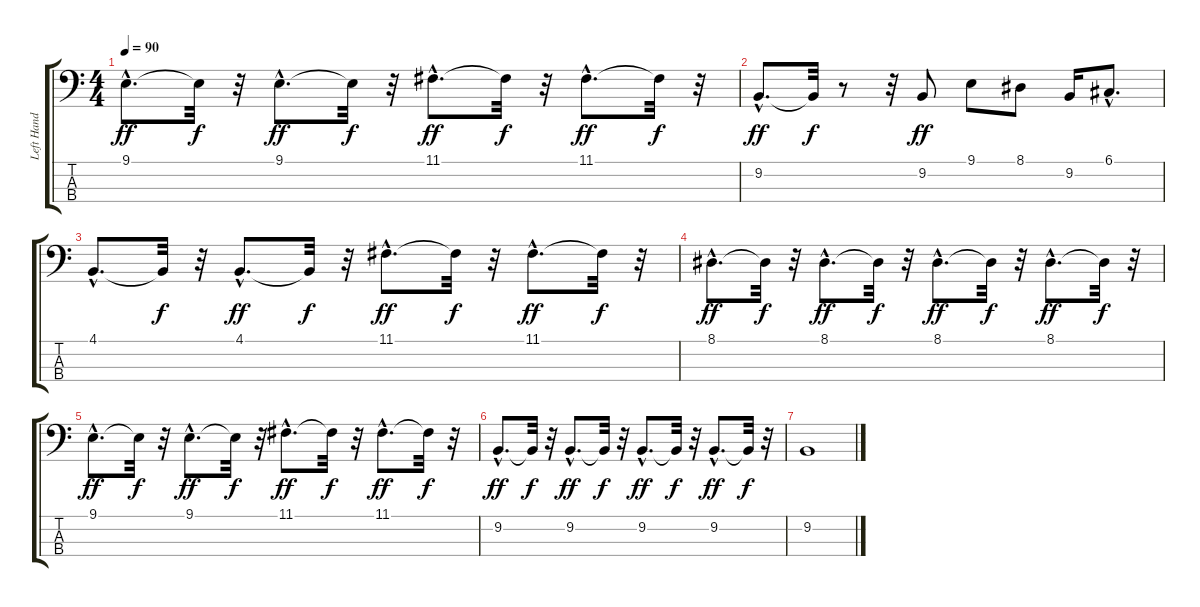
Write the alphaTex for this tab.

\track ("Left Hand" "Left Hand") {instrument acousticgrandpiano}
\staff {score tabs}
\tuning (G2 D2 A1 E1) {hide}
\ts (4 4)
\tempo 90
\clef f4
\ks c
9.1{hac}.8{d dy ff} 9.1{t}.32{dy f} r.32 9.1{hac}.8{d dy ff} 9.1{t}.32{dy f} r.32 11.1{hac}.8{d dy ff} 11.1{t}.32{dy f} r.32 11.1{hac}.8{d dy ff} 11.1{t}.32{dy f} r.32 |
9.2{hac}.8{d dy ff} 9.2{t}.32{dy f} r.8 r.32 9.2.8{dy ff} 9.1.8 8.1.8 9.2.16 6.1{hac}.8{d} |
4.1{hac}.8{d} 4.1{t}.32{dy f} r.32 4.1{hac}.8{d dy ff} 4.1{t}.32{dy f} r.32 11.1{hac}.8{d dy ff} 11.1{t}.32{dy f} r.32 11.1{hac}.8{d dy ff} 11.1{t}.32{dy f} r.32 |
8.1{hac}.8{d dy ff} 8.1{t}.32{dy f} r.32 8.1{hac}.8{d dy ff} 8.1{t}.32{dy f} r.32 8.1{hac}.8{d dy ff} 8.1{t}.32{dy f} r.32 8.1{hac}.8{d dy ff} 8.1{t}.32{dy f} r.32 |
9.1{hac}.8{d dy ff} 9.1{t}.32{dy f} r.32 9.1{hac}.8{d dy ff} 9.1{t}.32{dy f} r.32 11.1{hac}.8{d dy ff} 11.1{t}.32{dy f} r.32 11.1{hac}.8{d dy ff} 11.1{t}.32{dy f} r.32 |
9.2{hac}.8{d dy ff} 9.2{t}.32{dy f} r.32 9.2{hac}.8{d dy ff} 9.2{t}.32{dy f} r.32 9.2{hac}.8{d dy ff} 9.2{t}.32{dy f} r.32 9.2{hac}.8{d dy ff} 9.2{t}.32{dy f} r.32 |
9.2.1
